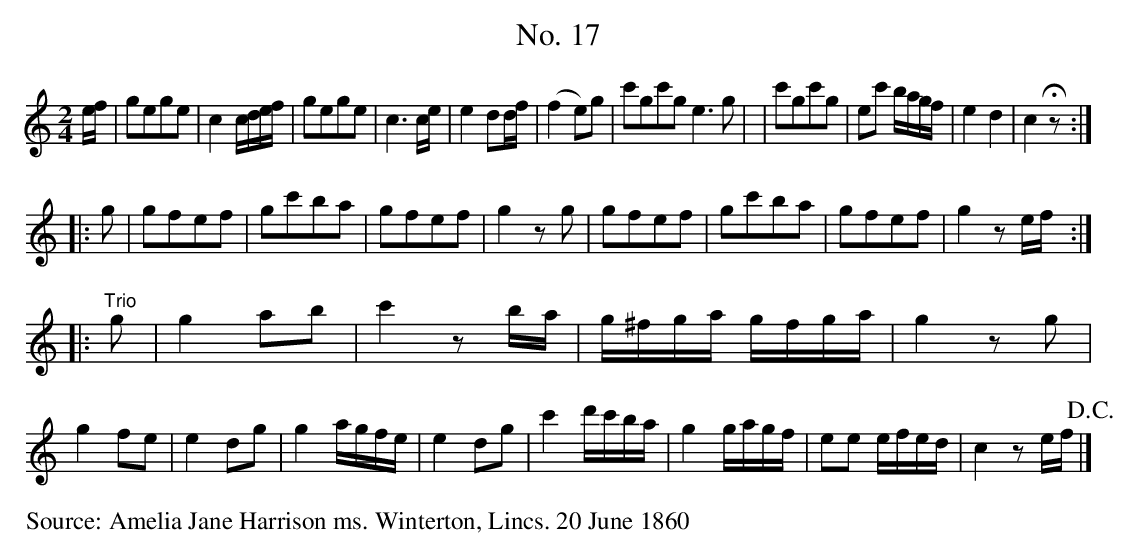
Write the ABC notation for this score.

X:1
T:No. 17
M:2/4
L:1/8
K:C
e/f/|gege|c2c/d/e/f/|gege|c3c/e/|e2dd/f/|(f2e)g|\
c'gc'ge3g| |c'gc'g|ec' b/a/g/f/|e2d2|c2!fermata!z::
g|gfef | gc'ba|gfef |g2zg|gfef|gc'ba|gfef|g2ze/f/::
"^Trio"g|g2ab|c'2zb/a/|g/^f/g/a/ g/f/g/a/|g2zg|g2fe|e2dg|g2a/g/f/e/|e2dg|\
c'2d'/c'/b/a/|g2g/a/g/f/|ee e/f/e/d/|c2ze/f/!D.C.!|]
